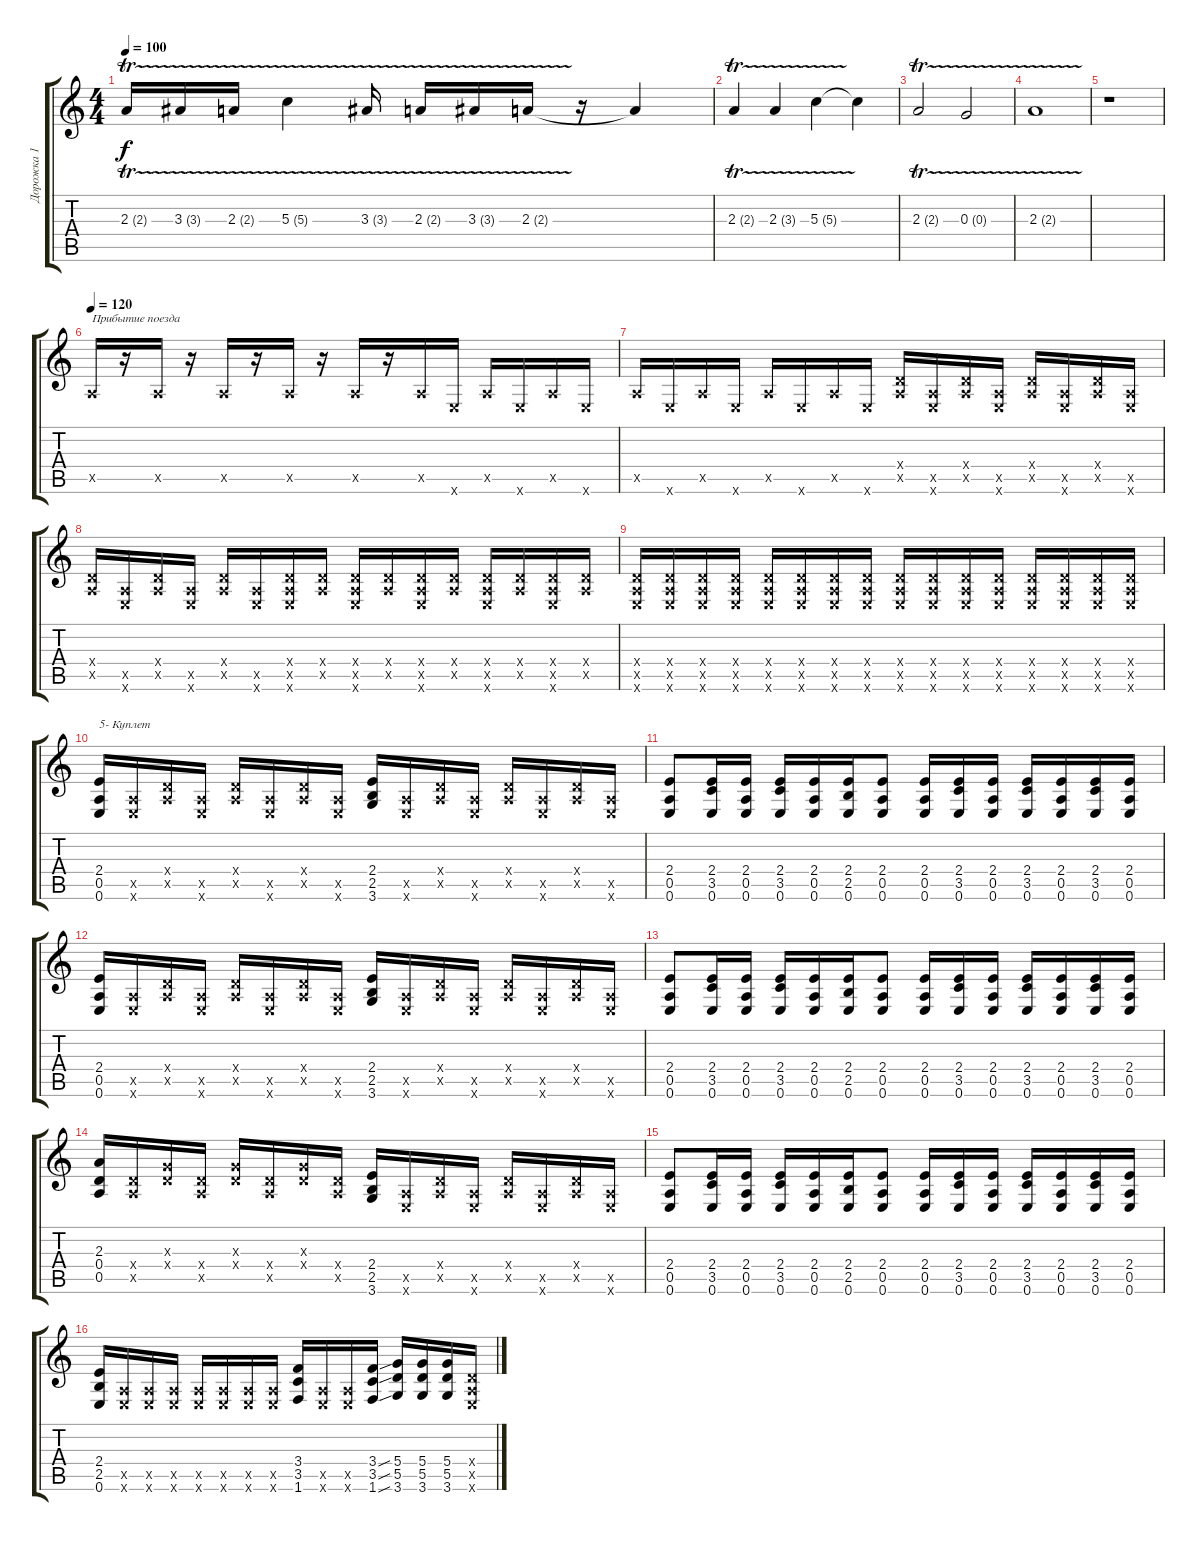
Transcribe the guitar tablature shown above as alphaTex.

\track ("Дорожка 1" "Дорожка 1") {instrument acousticguitarsteel}
\staff {score tabs}
\tuning (E4 B3 G3 D3 A2 E2) {hide}
\ts (4 4)
\tempo 100
\clef g2
\ks c
2.3{tr (2 32)}.16{dy f} 3.3{tr (3 32)}.16 2.3{tr (2 32)}.16 5.3{tr (5 32)}.4 3.3{tr (3 32)}.16 2.3{tr (2 32)}.16 3.3{tr (3 32)}.16 2.3{tr (2 32)}.16 r.16 2.3{t}.4 |
2.3{tr (2 32)}.4 2.3{tr (3 32)}.4 5.3{tr (5 32)}.4 5.3{t}.4 |
2.3{tr (2 32)}.2 0.3{tr (0 32)}.2 |
2.3{tr (2 32)}.1 |
r.1 |
\tempo 120
0.5{x}.16{txt "Прибытие поезда"} r.16 0.5{x}.16 r.16 0.5{x}.16 r.16 0.5{x}.16 r.16 0.5{x}.16 r.16 0.5{x}.16 0.6{x}.16 0.5{x}.16 0.6{x}.16 0.5{x}.16 0.6{x}.16 |
0.5{x}.16 0.6{x}.16 0.5{x}.16 0.6{x}.16 0.5{x}.16 0.6{x}.16 0.5{x}.16 0.6{x}.16 (0.4{x} 0.5{x}).16 (0.5{x} 0.6{x}).16 (0.4{x} 0.5{x}).16 (0.5{x} 0.6{x}).16 (0.4{x} 0.5{x}).16 (0.5{x} 0.6{x}).16 (0.4{x} 0.5{x}).16 (0.5{x} 0.6{x}).16 |
(0.4{x} 0.5{x}).16 (0.5{x} 0.6{x}).16 (0.4{x} 0.5{x}).16 (0.5{x} 0.6{x}).16 (0.4{x} 0.5{x}).16 (0.5{x} 0.6{x}).16 (0.4{x} 0.5{x} 0.6{x}).16 (0.4{x} 0.5{x}).16 (0.4{x} 0.5{x} 0.6{x}).16 (0.4{x} 0.5{x}).16 (0.4{x} 0.5{x} 0.6{x}).16 (0.4{x} 0.5{x}).16 (0.4{x} 0.5{x} 0.6{x}).16 (0.4{x} 0.5{x}).16 (0.4{x} 0.5{x} 0.6{x}).16 (0.4{x} 0.5{x}).16 |
(0.4{x} 0.5{x} 0.6{x}).16 (0.4{x} 0.5{x} 0.6{x}).16 (0.4{x} 0.5{x} 0.6{x}).16 (0.4{x} 0.5{x} 0.6{x}).16 (0.4{x} 0.5{x} 0.6{x}).16 (0.4{x} 0.5{x} 0.6{x}).16 (0.4{x} 0.5{x} 0.6{x}).16 (0.4{x} 0.5{x} 0.6{x}).16 (0.4{x} 0.5{x} 0.6{x}).16 (0.4{x} 0.5{x} 0.6{x}).16 (0.4{x} 0.5{x} 0.6{x}).16 (0.4{x} 0.5{x} 0.6{x}).16 (0.4{x} 0.5{x} 0.6{x}).16 (0.4{x} 0.5{x} 0.6{x}).16 (0.4{x} 0.5{x} 0.6{x}).16 (0.4{x} 0.5{x} 0.6{x}).16 |
(2.4 0.5 0.6).16{txt "5- Куплет"} (0.5{x} 0.6{x}).16 (0.4{x} 0.5{x}).16 (0.5{x} 0.6{x}).16 (0.4{x} 0.5{x}).16 (0.5{x} 0.6{x}).16 (0.4{x} 0.5{x}).16 (0.5{x} 0.6{x}).16 (2.4 2.5 3.6).16 (0.5{x} 0.6{x}).16 (0.4{x} 0.5{x}).16 (0.5{x} 0.6{x}).16 (0.4{x} 0.5{x}).16 (0.5{x} 0.6{x}).16 (0.4{x} 0.5{x}).16 (0.5{x} 0.6{x}).16 |
(2.4 0.5 0.6).8 (2.4 3.5 0.6).16 (2.4 0.5 0.6).16 (2.4 3.5 0.6).16 (2.4 0.5 0.6).16 (2.4 2.5 0.6).16 (2.4 0.5 0.6).8 (2.4 0.5 0.6).16 (2.4 3.5 0.6).16 (2.4 0.5 0.6).16 (2.4 3.5 0.6).16 (2.4 0.5 0.6).16 (2.4 3.5 0.6).16 (2.4 0.5 0.6).16 |
(2.4 0.5 0.6).16 (0.5{x} 0.6{x}).16 (0.4{x} 0.5{x}).16 (0.5{x} 0.6{x}).16 (0.4{x} 0.5{x}).16 (0.5{x} 0.6{x}).16 (0.4{x} 0.5{x}).16 (0.5{x} 0.6{x}).16 (2.4 2.5 3.6).16 (0.5{x} 0.6{x}).16 (0.4{x} 0.5{x}).16 (0.5{x} 0.6{x}).16 (0.4{x} 0.5{x}).16 (0.5{x} 0.6{x}).16 (0.4{x} 0.5{x}).16 (0.5{x} 0.6{x}).16 |
(2.4 0.5 0.6).8 (2.4 3.5 0.6).16 (2.4 0.5 0.6).16 (2.4 3.5 0.6).16 (2.4 0.5 0.6).16 (2.4 2.5 0.6).16 (2.4 0.5 0.6).8 (2.4 0.5 0.6).16 (2.4 3.5 0.6).16 (2.4 0.5 0.6).16 (2.4 3.5 0.6).16 (2.4 0.5 0.6).16 (2.4 3.5 0.6).16 (2.4 0.5 0.6).16 |
(2.3 0.4 0.5).16 (0.4{x} 0.5{x}).16 (0.3{x} 0.4{x}).16 (0.4{x} 0.5{x}).16 (0.3{x} 0.4{x}).16 (0.4{x} 0.5{x}).16 (0.3{x} 0.4{x}).16 (0.4{x} 0.5{x}).16 (2.4 2.5 3.6).16 (0.5{x} 0.6{x}).16 (0.4{x} 0.5{x}).16 (0.5{x} 0.6{x}).16 (0.4{x} 0.5{x}).16 (0.5{x} 0.6{x}).16 (0.4{x} 0.5{x}).16 (0.5{x} 0.6{x}).16 |
(2.4 0.5 0.6).8 (2.4 3.5 0.6).16 (2.4 0.5 0.6).16 (2.4 3.5 0.6).16 (2.4 0.5 0.6).16 (2.4 2.5 0.6).16 (2.4 0.5 0.6).8 (2.4 0.5 0.6).16 (2.4 3.5 0.6).16 (2.4 0.5 0.6).16 (2.4 3.5 0.6).16 (2.4 0.5 0.6).16 (2.4 3.5 0.6).16 (2.4 0.5 0.6).16 |
(2.4 2.5 0.6).16 (0.5{x} 0.6{x}).16 (0.5{x} 0.6{x}).16 (0.5{x} 0.6{x}).16 (0.5{x} 0.6{x}).16 (0.5{x} 0.6{x}).16 (0.5{x} 0.6{x}).16 (0.5{x} 0.6{x}).16 (3.4 3.5 1.6).16 (0.5{x} 0.6{x}).16 (0.5{x} 0.6{x}).16 (3.4{sou} 3.5{sou} 1.6{sou}).16 (5.4 5.5 3.6).16 (5.4 5.5 3.6).16 (5.4 5.5 3.6).16 (0.4{x} 0.5{x} 0.6{x}).16
